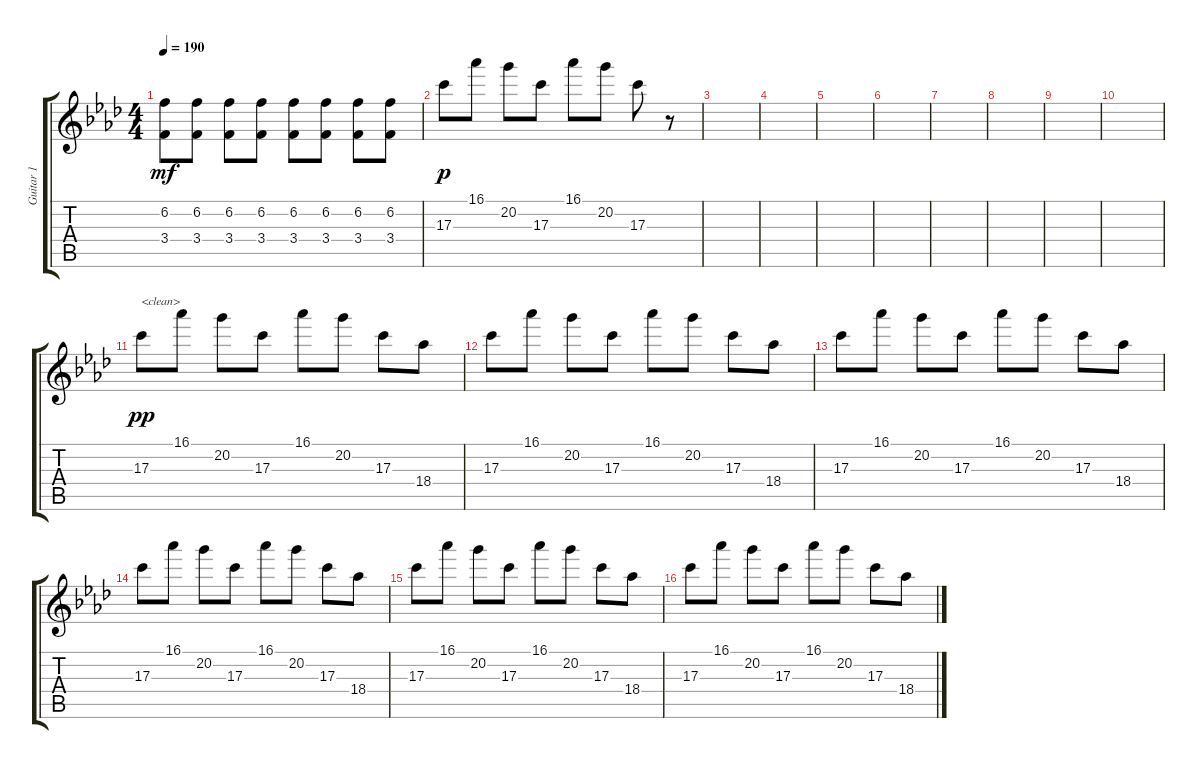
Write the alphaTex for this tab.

\track ("Guitar 1" "Guitar 1") {instrument contrabass}
\staff {score tabs}
\tuning (E4 B3 G3 D3 A2 E2) {hide}
\ts (4 4)
\tempo 190
\clef g2
\ks ab
(6.2 3.4).8{dy mf} (6.2 3.4).8 (6.2 3.4).8 (6.2 3.4).8 (6.2 3.4).8 (6.2 3.4).8 (6.2 3.4).8 (6.2 3.4).8 |
17.3.8{dy p} 16.1.8 20.2.8 17.3.8 16.1.8 20.2.8 17.3.8 r.8 |
|
|
|
|
|
|
|
|
17.3.8{txt "<clean>" dy pp} 16.1.8 20.2.8 17.3.8 16.1.8 20.2.8 17.3.8 18.4.8 |
17.3.8 16.1.8 20.2.8 17.3.8 16.1.8 20.2.8 17.3.8 18.4.8 |
17.3.8 16.1.8 20.2.8 17.3.8 16.1.8 20.2.8 17.3.8 18.4.8 |
17.3.8 16.1.8 20.2.8 17.3.8 16.1.8 20.2.8 17.3.8 18.4.8 |
17.3.8 16.1.8 20.2.8 17.3.8 16.1.8 20.2.8 17.3.8 18.4.8 |
17.3.8 16.1.8 20.2.8 17.3.8 16.1.8 20.2.8 17.3.8 18.4.8
